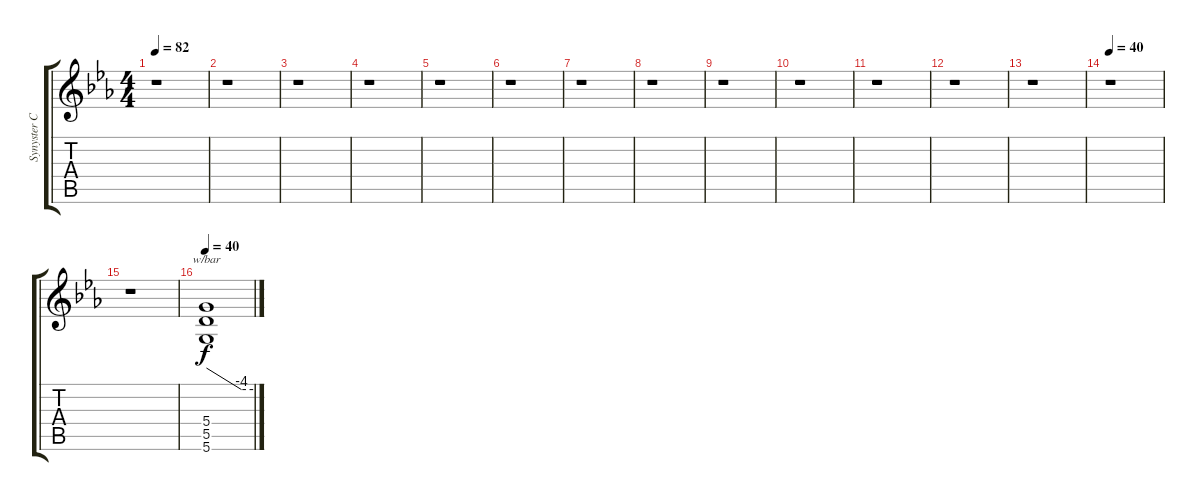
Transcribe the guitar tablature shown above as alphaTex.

\track ("Synyster Clean" "Synyster C") {instrument electricguitarclean}
\staff {score tabs}
\tuning (E4 B3 G3 D3 A2 D2) {hide}
\ts (4 4)
\tempo 82
\clef g2
\ks eb
r.1{dy f} |
r.1 |
r.1 |
r.1 |
r.1 |
r.1 |
r.1 |
r.1 |
r.1 |
r.1 |
r.1 |
r.1 |
r.1 |
\tempo 40
r.1 |
r.1 |
\tempo 40
(5.4 5.5 5.6).1{tbe (custom default 0 0 45 -16 60 -16)}
